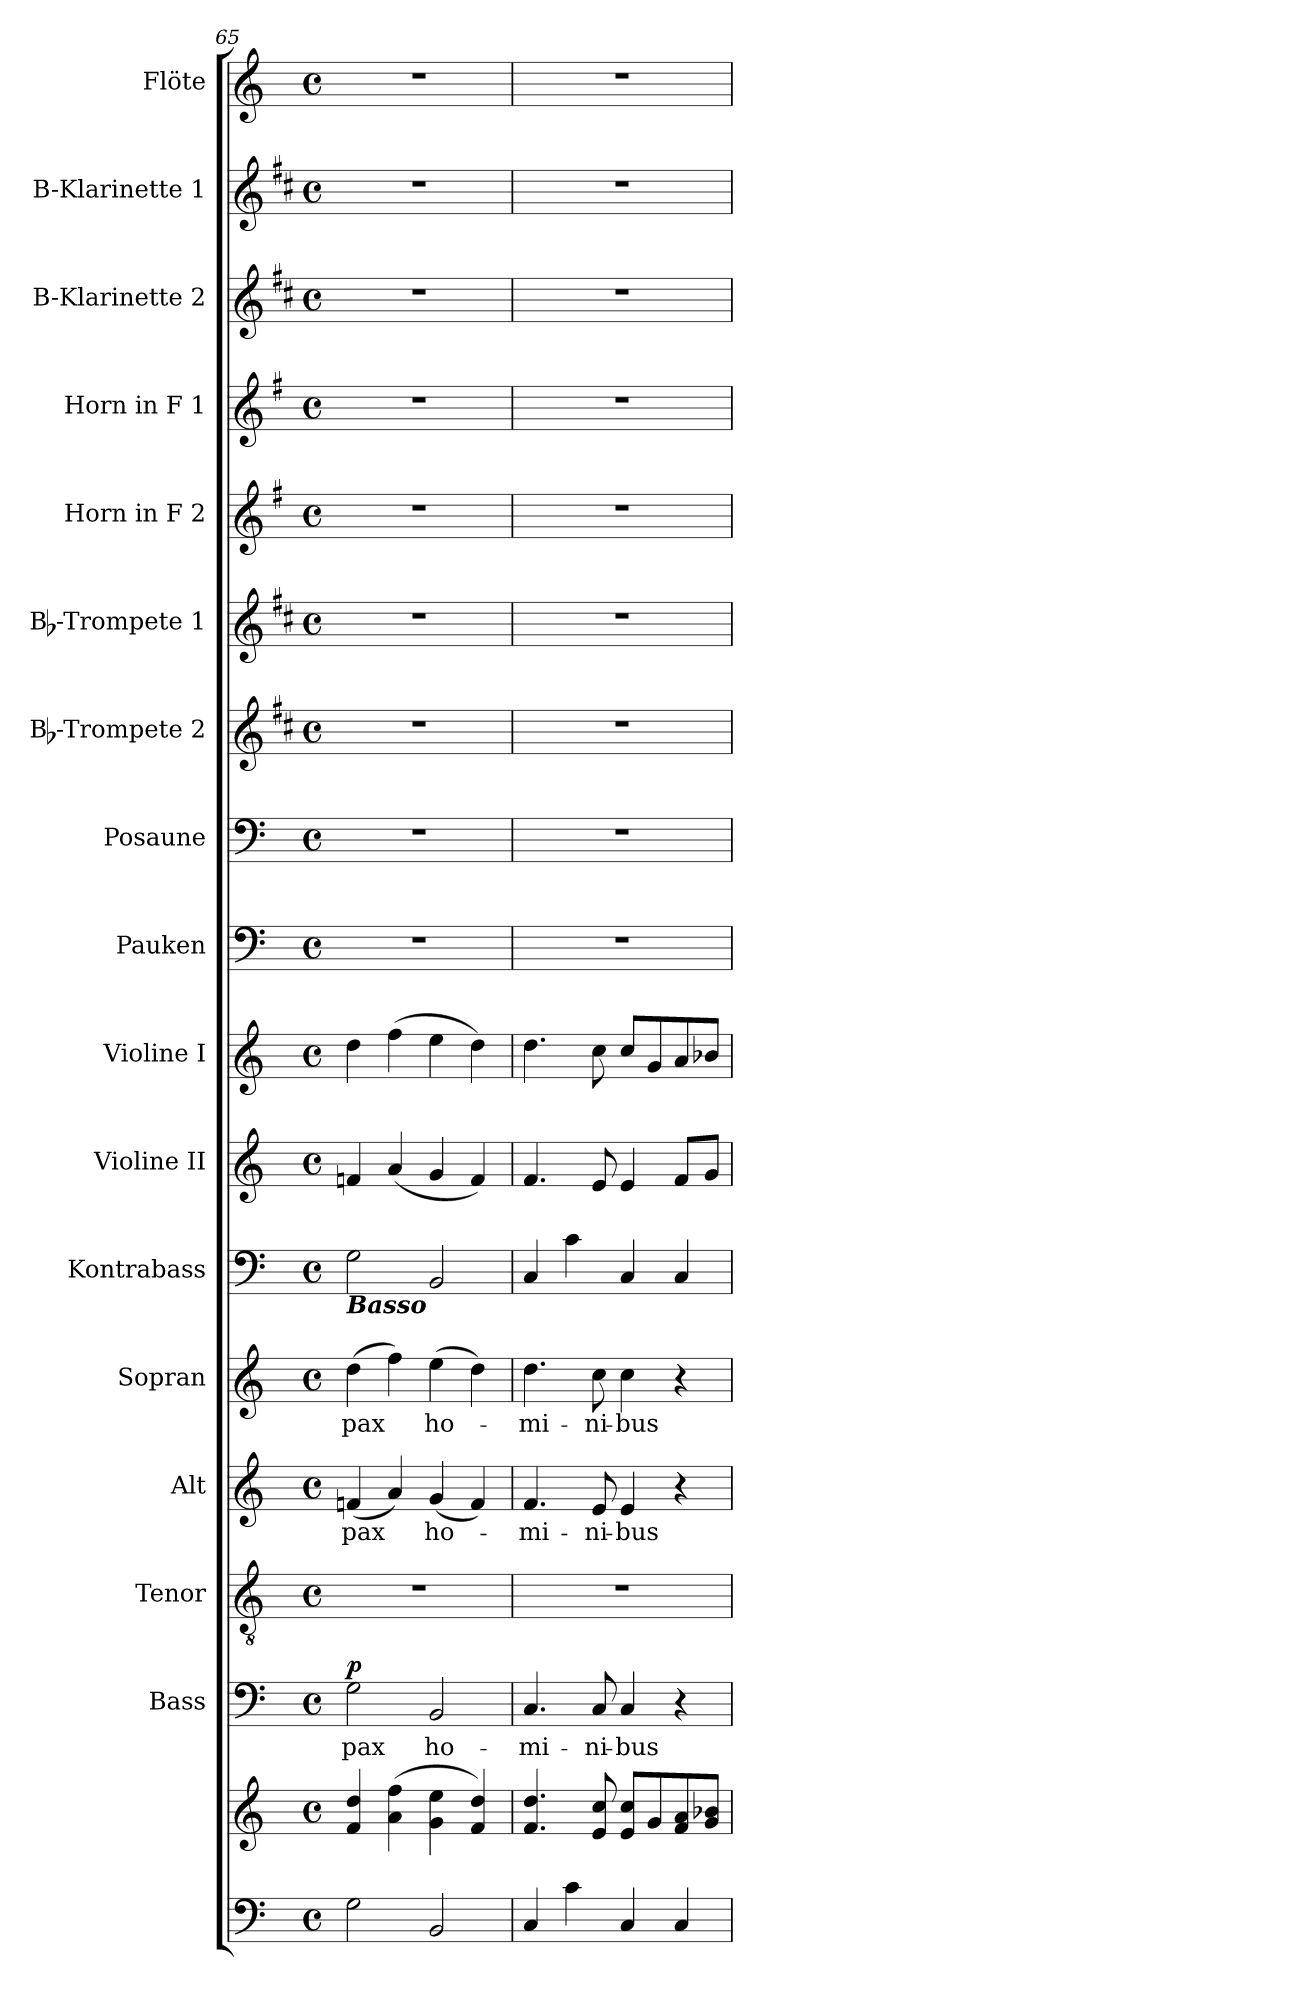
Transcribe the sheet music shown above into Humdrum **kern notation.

**kern	**kern	**kern	**text	**dynam	**kern	**kern	**text	**kern	**text	**kern	**kern	**kern	**kern	**kern	**kern	**kern	**kern	**kern	**kern	**kern	**kern
*part17	*part17	*part16	*part16	*part16	*part15	*part14	*part14	*part13	*part13	*part12	*part11	*part10	*part9	*part8	*part7	*part6	*part5	*part4	*part3	*part2	*part1
*staff18	*staff17	*staff16	*staff16	*staff16	*staff15	*staff14	*staff14	*staff13	*staff13	*staff12	*staff11	*staff10	*staff9	*staff8	*staff7	*staff6	*staff5	*staff4	*staff3	*staff2	*staff1
*	*	*I"Bass	*	*	*I"Tenor	*I"Alt	*	*I"Sopran	*	*I"Kontrabass	*I"Violine II	*I"Violine I	*I"Pauken	*I"Posaune	*I"Bb-Trompete 2	*I"Bb-Trompete 1	*I"Horn in F 2	*I"Horn in F 1	*I"B-Klarinette 2	*I"B-Klarinette 1	*I"Flöte
*	*	*I'B.	*	*	*I'T.	*I'A.	*	*I'S.	*	*I'Kb.	*I'Vl. II	*I'Vl. I	*I'Pk.	*I'Pos.	*I'Bb Trp. 2	*I'Bb Trp. 1	*I'Hrn. 2	*I'Hrn. 1	*I'B Kl. 2	*I'B Kl. 1	*I'Fl.
*clefF4	*clefG2	*clefF4	*	*	*clefGv2	*clefG2	*	*clefG2	*	*clefF4	*clefG2	*clefG2	*clefF4	*clefF4	*clefG2	*clefG2	*clefG2	*clefG2	*clefG2	*clefG2	*clefG2
*	*	*	*	*	*	*	*	*	*	*ITrd7c12	*	*	*	*	*ITrd1c2	*ITrd1c2	*ITrd4c7	*ITrd4c7	*ITrd1c2	*ITrd1c2	*
*k[]	*k[]	*k[]	*	*	*k[]	*k[]	*	*k[]	*	*k[]	*k[]	*k[]	*k[]	*k[]	*k[]	*k[]	*k[]	*k[]	*k[]	*k[]	*k[]
*C:	*C:	*C:	*	*	*C:	*C:	*	*C:	*	*C:	*C:	*C:	*C:	*C:	*C:	*C:	*C:	*C:	*C:	*C:	*C:
*M4/4	*M4/4	*M4/4	*	*	*M4/4	*M4/4	*	*M4/4	*	*M4/4	*M4/4	*M4/4	*M4/4	*M4/4	*M4/4	*M4/4	*M4/4	*M4/4	*M4/4	*M4/4	*M4/4
*met(c)	*met(c)	*met(c)	*	*	*met(c)	*met(c)	*	*met(c)	*	*met(c)	*met(c)	*met(c)	*met(c)	*met(c)	*met(c)	*met(c)	*met(c)	*met(c)	*met(c)	*met(c)	*met(c)
=65	=65	=65	=65	=65	=65	=65	=65	=65	=65	=65	=65	=65	=65	=65	=65	=65	=65	=65	=65	=65	=65
!	!	!	!	!	!	!	!	!	!	!LO:TX:b:Bi:t=Basso	!	!	!	!	!	!	!	!	!	!	!
!	!	!	!LO:LY:b	!LO:DY:a	!	!	!LO:LY:b	!	!LO:LY:b	!	!	!	!	!	!	!	!	!	!	!	!
2G\	4f/ 4dd/	2G\	pax	p	1r	(<4fn/	pax	(>4dd\	pax	2GG\	4fn/	4dd\	1r	1r	1r	1r	1r	1r	1r	1r	1r
.	(>4a\ 4ff\	.	.	.	.	4a/)	.	4ff\)	.	.	(<4a/	(>4ff\	.	.	.	.	.	.	.	.	.
!	!	!	!LO:LY:b	!	!	!	!LO:LY:b	!	!LO:LY:b	!	!	!	!	!	!	!	!	!	!	!	!
2BB/	4g\ 4ee\	2BB/	ho-	.	.	(<4g/	ho-	(>4ee\	ho-	2BBB/	4g/	4ee\	.	.	.	.	.	.	.	.	.
.	4f/ 4dd/)	.	.	.	.	4f/)	.	4dd\)	.	.	4f/)	4dd\)	.	.	.	.	.	.	.	.	.
=66	=66	=66	=66	=66	=66	=66	=66	=66	=66	=66	=66	=66	=66	=66	=66	=66	=66	=66	=66	=66	=66
!	!	!	!LO:LY:b	!	!	!	!LO:LY:b	!	!LO:LY:b	!	!	!	!	!	!	!	!	!	!	!	!
4C/	4.f/ 4.dd/	4.C/	-mi-	.	1r	4.f/	-mi-	4.dd\	-mi-	4CC/	4.f/	4.dd\	1r	1r	1r	1r	1r	1r	1r	1r	1r
4c\	.	.	.	.	.	.	.	.	.	4C\	.	.	.	.	.	.	.	.	.	.	.
!	!	!	!LO:LY:b	!	!	!	!LO:LY:b	!	!LO:LY:b	!	!	!	!	!	!	!	!	!	!	!	!
.	8e/ 8cc/	8C/	-ni-	.	.	8e/	-ni-	8cc\	-ni-	.	8e/	8cc\	.	.	.	.	.	.	.	.	.
!	!	!	!LO:LY:b	!	!	!	!LO:LY:b	!	!LO:LY:b	!	!	!	!	!	!	!	!	!	!	!	!
4C/	8e/ 8cc/L	4C/	-bus	.	.	4e/	-bus	4cc\	-bus	4CC/	4e/	8cc/L	.	.	.	.	.	.	.	.	.
.	8g/	.	.	.	.	.	.	.	.	.	.	8g/	.	.	.	.	.	.	.	.	.
4C/	8f/ 8a/	4r	.	.	.	4r	.	4r	.	4CC/	8f/L	8a/	.	.	.	.	.	.	.	.	.
.	8g/ 8b-X/J	.	.	.	.	.	.	.	.	.	8g/J	8b-X/J	.	.	.	.	.	.	.	.	.
=	=	=	=	=	=	=	=	=	=	=	=	=	=	=	=	=	=	=	=	=	=
*-	*-	*-	*-	*-	*-	*-	*-	*-	*-	*-	*-	*-	*-	*-	*-	*-	*-	*-	*-	*-	*-
